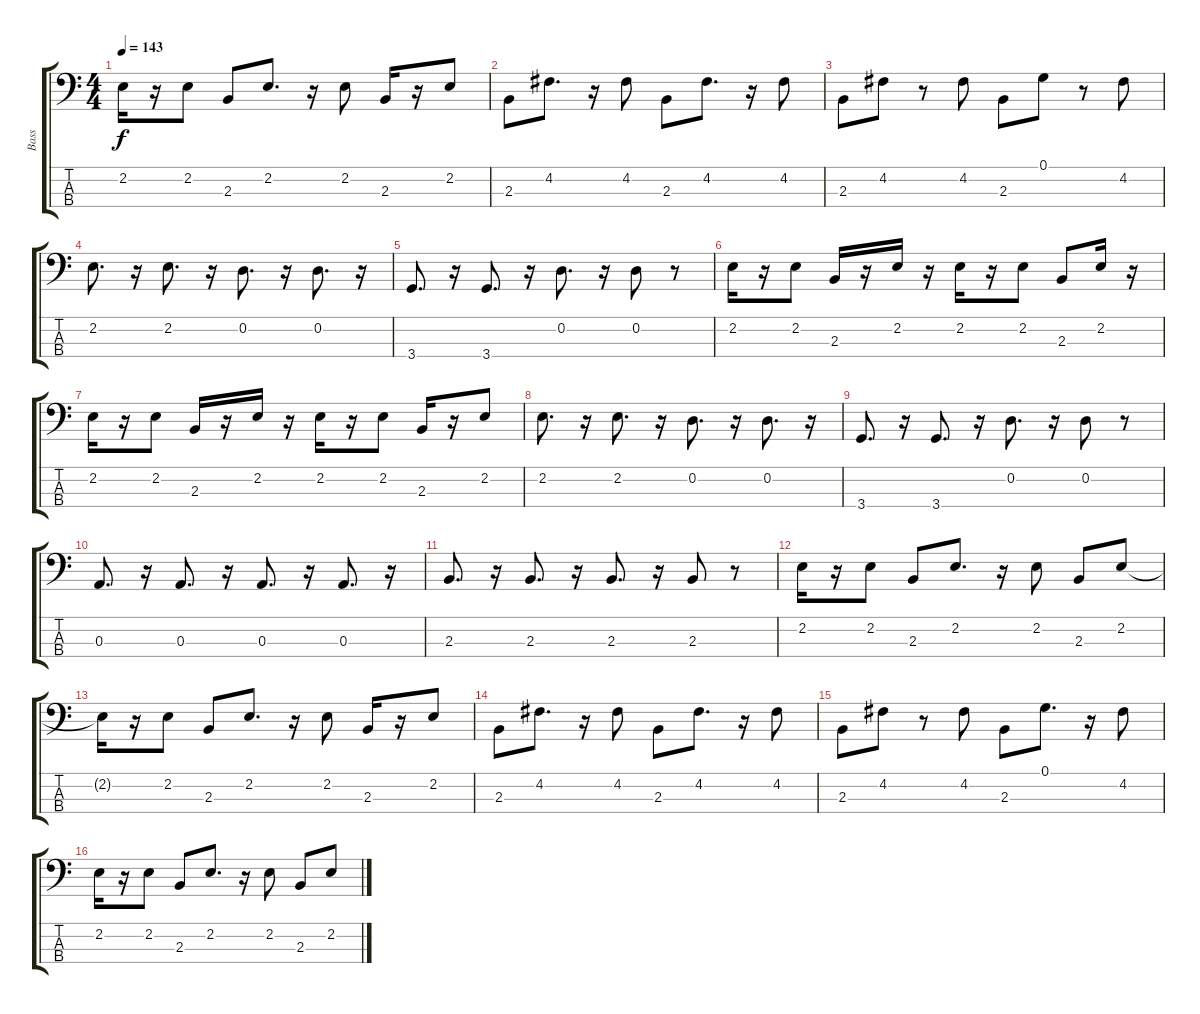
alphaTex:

\track ("Bass" "Bass") {instrument electricbasspick}
\staff {score tabs}
\tuning (G2 D2 A1 E1) {hide}
\ts (4 4)
\tempo 143
\clef f4
\ks c
2.2{t}.16{dy f} r.16 2.2.8 2.3.8 2.2.8{d} r.16 2.2.8 2.3.16 r.16 2.2.8 |
2.3.8 4.2.8{d} r.16 4.2.8 2.3.8 4.2.8{d} r.16 4.2.8 |
2.3.8 4.2.8 r.8 4.2.8 2.3.8 0.1.8 r.8 4.2.8 |
2.2.8{d} r.16 2.2.8{d} r.16 0.2.8{d} r.16 0.2.8{d} r.16 |
3.4.8{d} r.16 3.4.8{d} r.16 0.2.8{d} r.16 0.2.8 r.8 |
2.2.16 r.16 2.2.8 2.3.16 r.16 2.2.16 r.16 2.2.16 r.16 2.2.8 2.3.8 2.2.16 r.16 |
2.2.16 r.16 2.2.8 2.3.16 r.16 2.2.16 r.16 2.2.16 r.16 2.2.8 2.3.16 r.16 2.2.8 |
2.2.8{d} r.16 2.2.8{d} r.16 0.2.8{d} r.16 0.2.8{d} r.16 |
3.4.8{d} r.16 3.4.8{d} r.16 0.2.8{d} r.16 0.2.8 r.8 |
0.3.8{d} r.16 0.3.8{d} r.16 0.3.8{d} r.16 0.3.8{d} r.16 |
2.3.8{d} r.16 2.3.8{d} r.16 2.3.8{d} r.16 2.3.8 r.8 |
2.2.16 r.16 2.2.8 2.3.8 2.2.8{d} r.16 2.2.8 2.3.8 2.2.8 |
2.2{t}.16 r.16 2.2.8 2.3.8 2.2.8{d} r.16 2.2.8 2.3.16 r.16 2.2.8 |
2.3.8 4.2.8{d} r.16 4.2.8 2.3.8 4.2.8{d} r.16 4.2.8 |
2.3.8 4.2.8 r.8 4.2.8 2.3.8 0.1.8{d} r.16 4.2.8 |
2.2.16 r.16 2.2.8 2.3.8 2.2.8{d} r.16 2.2.8 2.3.8 2.2.8
